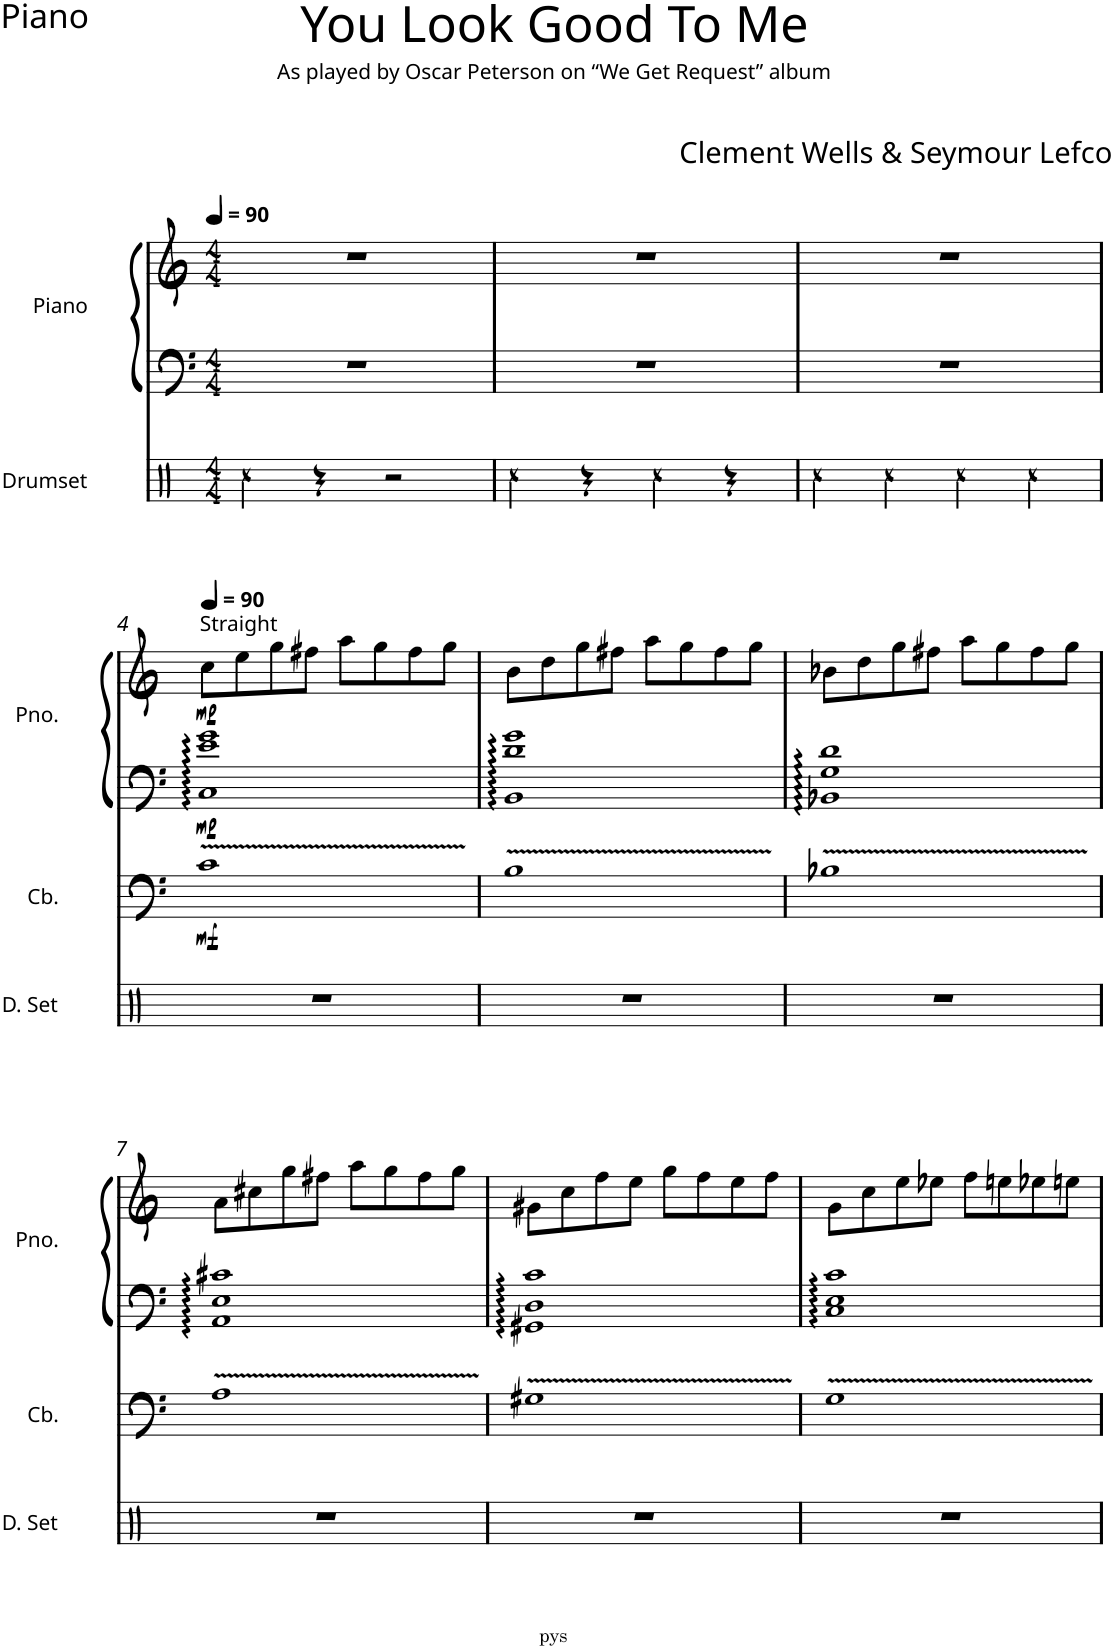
**kern	**kern	**dynam	**kern	**kern	**dynam
*part3	*part2	*part2	*part1	*part1	*part1
*staff4	*staff3	*staff3	*staff2	*staff1	*staff1/2
*I"Drumset	*I"Contrabass	*	*I"Piano	*	*
*I'D. Set	*I'Cb.	*	*I'Pno.	*	*
*	*stria5	*	*	*	*
*clefX	*clefF4	*	*clefF4	*clefG2	*
*	*Trd7c12	*	*	*	*
*k[]	*k[]	*	*k[]	*k[]	*
*M4/4	*M4/4	*	*M4/4	*M4/4	*
*MM90	*MM90	*	*MM90	*MM90	*
=1	=1	=1	=1	=1	=1
4Rcc\	1r	.	1r	1r	.
4r	.	.	.	.	.
2r	.	.	.	.	.
=2	=2	=2	=2	=2	=2
4Rcc\	1r	.	1r	1r	.
4r	.	.	.	.	.
4Rcc\	.	.	.	.	.
4r	.	.	.	.	.
=3	=3	=3	=3	=3	=3
4Rcc\	1r	.	1r	1r	.
4Rcc\	.	.	.	.	.
4Rcc\	.	.	.	.	.
4Rcc\	.	.	.	.	.
!!LO:LB:g=z
=4	=4	=4	=4	=4	=4
*	*	*	*	*MM90	*
!	!	!	!	!LO:TX:a:t=Straight	!
!	!	!LO:DY:b	!	!	!LO:DY:b=2
!	!	!	!	!	!LO:DY:n=1:b
1r	1c	mf	1C 1e 1g	8cc\L	mp mp
.	.	.	.	8ee\	.
.	.	.	.	8gg\	.
.	.	.	.	8ff#X\J	.
.	.	.	.	8aa\L	.
.	.	.	.	8gg\	.
.	.	.	.	8ff#\	.
.	.	.	.	8gg\J	.
=5	=5	=5	=5	=5	=5
1r	1B	.	1BB 1d 1g	8b\L	.
.	.	.	.	8dd\	.
.	.	.	.	8gg\	.
.	.	.	.	8ff#X\J	.
.	.	.	.	8aa\L	.
.	.	.	.	8gg\	.
.	.	.	.	8ff#\	.
.	.	.	.	8gg\J	.
=6	=6	=6	=6	=6	=6
1r	1B-X	.	1BB-X 1G 1d	8b-X\L	.
.	.	.	.	8dd\	.
.	.	.	.	8gg\	.
.	.	.	.	8ff#X\J	.
.	.	.	.	8aa\L	.
.	.	.	.	8gg\	.
.	.	.	.	8ff#\	.
.	.	.	.	8gg\J	.
!!LO:LB:g=z
=7	=7	=7	=7	=7	=7
1r	1A	.	1AA 1E 1c#X	8a\L	.
.	.	.	.	8cc#X\	.
.	.	.	.	8gg\	.
.	.	.	.	8ff#X\J	.
.	.	.	.	8aa\L	.
.	.	.	.	8gg\	.
.	.	.	.	8ff#\	.
.	.	.	.	8gg\J	.
=8	=8	=8	=8	=8	=8
1r	1G#X	.	1GG#X 1D 1c	8g#X\L	.
.	.	.	.	8cc\	.
.	.	.	.	8ff\	.
.	.	.	.	8ee\J	.
.	.	.	.	8gg\L	.
.	.	.	.	8ff\	.
.	.	.	.	8ee\	.
.	.	.	.	8ff\J	.
=9	=9	=9	=9	=9	=9
1r	1G	.	1C 1E 1c	8g\L	.
.	.	.	.	8cc\	.
.	.	.	.	8ee\	.
.	.	.	.	8ee-X\J	.
.	.	.	.	8ff\L	.
.	.	.	.	8een\	.
.	.	.	.	8ee-X\	.
.	.	.	.	8een\J	.
=	=	=	=	=	=
*-	*-	*-	*-	*-	*-
